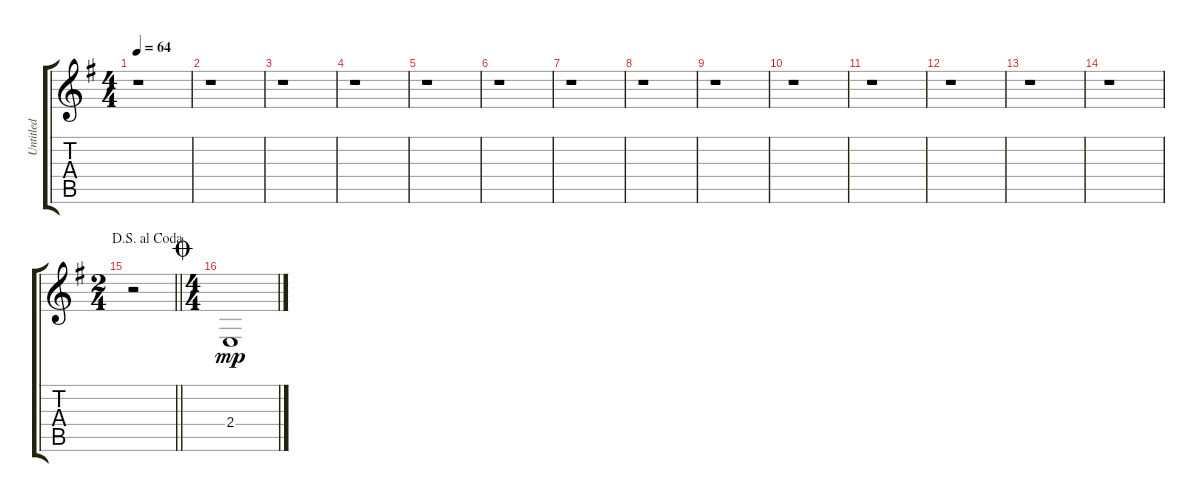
\track ("Untitled" "Untitled") {instrument tremolostrings}
\staff {score tabs}
\tuning (E4 B3 G3 D3 A2 E2) {hide}
\ts (4 4)
\tempo 64
\clef g2
\ks g
r.1{dy mp} |
r.1 |
r.1 |
r.1 |
r.1 |
r.1 |
r.1 |
r.1 |
r.1 |
r.1 |
r.1 |
r.1 |
r.1 |
r.1 |
\ts (2 4)
\jump dalsegnoalcoda
\barLineRight lightlight
r.2 |
\ts (4 4)
\jump coda
2.4.1
